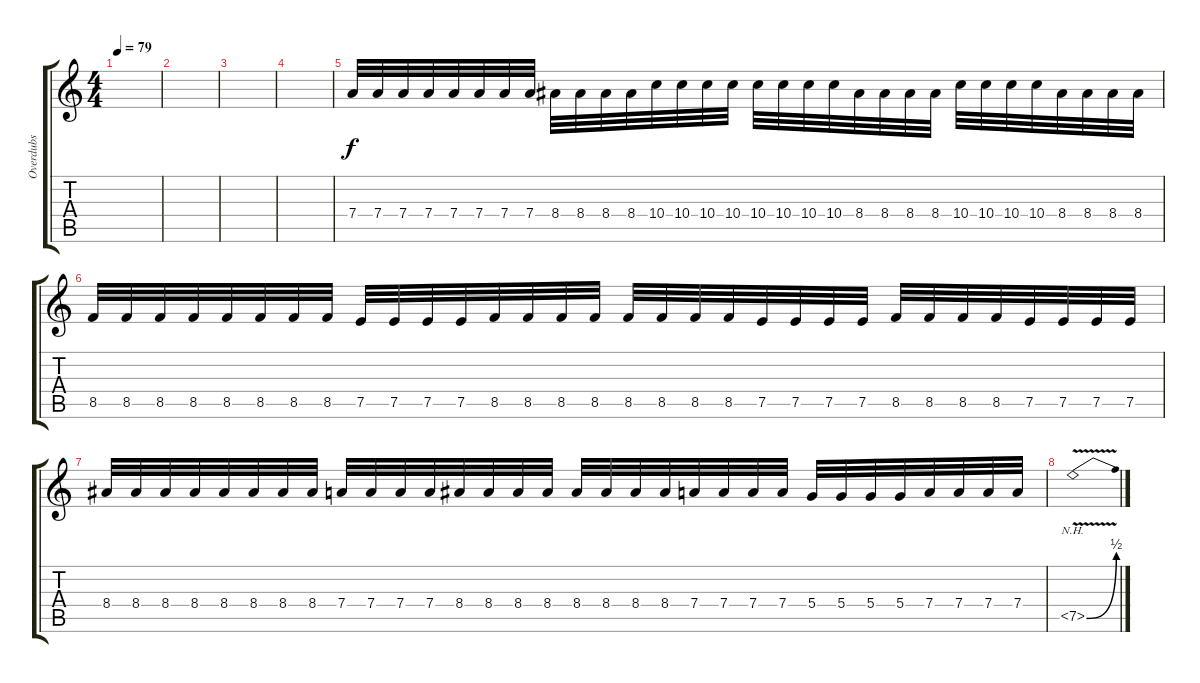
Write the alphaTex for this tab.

\track ("Overdubs" "Overdubs") {instrument distortionguitar}
\staff {score tabs}
\tuning (E4 B3 G3 D3 A2 D2) {hide}
\ts (4 4)
\tempo 79
\clef g2
\ks c
|
|
|
|
7.4.32{volume 13 balance 8 instrument distortionguitar} 7.4.32 7.4.32 7.4.32 7.4.32 7.4.32 7.4.32 7.4.32 8.4.32 8.4.32 8.4.32 8.4.32 10.4.32 10.4.32 10.4.32 10.4.32 10.4.32 10.4.32 10.4.32 10.4.32 8.4.32 8.4.32 8.4.32 8.4.32 10.4.32 10.4.32 10.4.32 10.4.32 8.4.32 8.4.32 8.4.32 8.4.32 |
8.5.32 8.5.32 8.5.32 8.5.32 8.5.32 8.5.32 8.5.32 8.5.32 7.5.32 7.5.32 7.5.32 7.5.32 8.5.32 8.5.32 8.5.32 8.5.32 8.5.32 8.5.32 8.5.32 8.5.32 7.5.32 7.5.32 7.5.32 7.5.32 8.5.32 8.5.32 8.5.32 8.5.32 7.5.32 7.5.32 7.5.32 7.5.32 |
8.4.32 8.4.32 8.4.32 8.4.32 8.4.32 8.4.32 8.4.32 8.4.32 7.4.32 7.4.32 7.4.32 7.4.32 8.4.32 8.4.32 8.4.32 8.4.32 8.4.32 8.4.32 8.4.32 8.4.32 7.4.32 7.4.32 7.4.32 7.4.32 5.4.32 5.4.32 5.4.32 5.4.32 7.4.32 7.4.32 7.4.32 7.4.32 |
7.5{be (bend 0 0 60 2) nh v}.1
